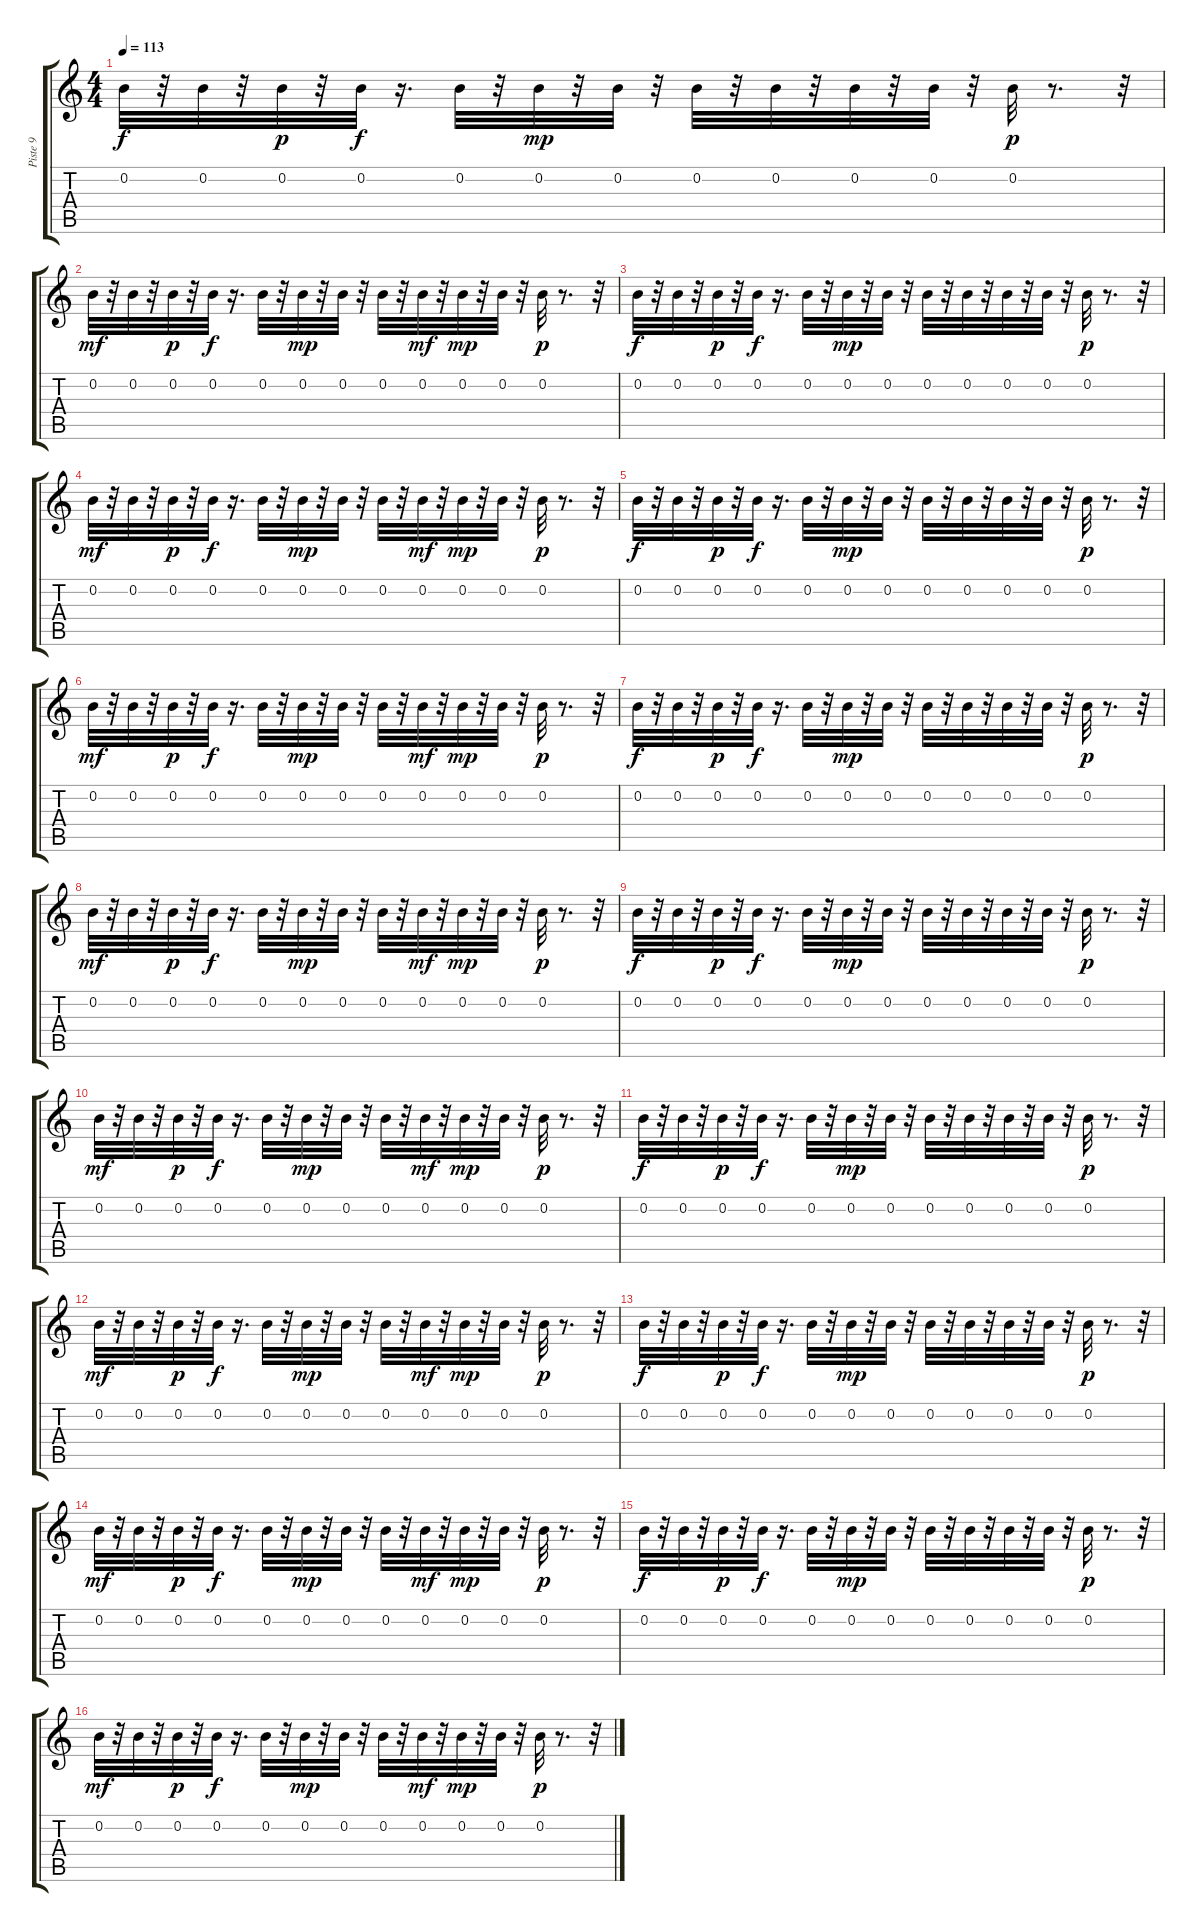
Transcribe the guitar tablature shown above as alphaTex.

\track ("Piste 9" "Piste 9") {instrument distortionguitar}
\staff {score tabs}
\tuning (E4 B3 G3 D3 A2 E2) {hide}
\ts (4 4)
\tempo 113
\clef g2
\ks c
0.2.32{dy f} r.32 0.2.32 r.32 0.2.32{dy p} r.32 0.2.32{dy f} r.16{d} 0.2.32 r.32 0.2.32{dy mp} r.32 0.2.32 r.32 0.2.32 r.32 0.2.32 r.32 0.2.32 r.32 0.2.32 r.32 0.2.32{dy p} r.8{d} r.32 |
0.2.32{dy mf} r.32 0.2.32 r.32 0.2.32{dy p} r.32 0.2.32{dy f} r.16{d} 0.2.32 r.32 0.2.32{dy mp} r.32 0.2.32 r.32 0.2.32 r.32 0.2.32{dy mf} r.32 0.2.32{dy mp} r.32 0.2.32 r.32 0.2.32{dy p} r.8{d} r.32 |
0.2.32{dy f} r.32 0.2.32 r.32 0.2.32{dy p} r.32 0.2.32{dy f} r.16{d} 0.2.32 r.32 0.2.32{dy mp} r.32 0.2.32 r.32 0.2.32 r.32 0.2.32 r.32 0.2.32 r.32 0.2.32 r.32 0.2.32{dy p} r.8{d} r.32 |
0.2.32{dy mf} r.32 0.2.32 r.32 0.2.32{dy p} r.32 0.2.32{dy f} r.16{d} 0.2.32 r.32 0.2.32{dy mp} r.32 0.2.32 r.32 0.2.32 r.32 0.2.32{dy mf} r.32 0.2.32{dy mp} r.32 0.2.32 r.32 0.2.32{dy p} r.8{d} r.32 |
0.2.32{dy f} r.32 0.2.32 r.32 0.2.32{dy p} r.32 0.2.32{dy f} r.16{d} 0.2.32 r.32 0.2.32{dy mp} r.32 0.2.32 r.32 0.2.32 r.32 0.2.32 r.32 0.2.32 r.32 0.2.32 r.32 0.2.32{dy p} r.8{d} r.32 |
0.2.32{dy mf} r.32 0.2.32 r.32 0.2.32{dy p} r.32 0.2.32{dy f} r.16{d} 0.2.32 r.32 0.2.32{dy mp} r.32 0.2.32 r.32 0.2.32 r.32 0.2.32{dy mf} r.32 0.2.32{dy mp} r.32 0.2.32 r.32 0.2.32{dy p} r.8{d} r.32 |
0.2.32{dy f} r.32 0.2.32 r.32 0.2.32{dy p} r.32 0.2.32{dy f} r.16{d} 0.2.32 r.32 0.2.32{dy mp} r.32 0.2.32 r.32 0.2.32 r.32 0.2.32 r.32 0.2.32 r.32 0.2.32 r.32 0.2.32{dy p} r.8{d} r.32 |
0.2.32{dy mf} r.32 0.2.32 r.32 0.2.32{dy p} r.32 0.2.32{dy f} r.16{d} 0.2.32 r.32 0.2.32{dy mp} r.32 0.2.32 r.32 0.2.32 r.32 0.2.32{dy mf} r.32 0.2.32{dy mp} r.32 0.2.32 r.32 0.2.32{dy p} r.8{d} r.32 |
0.2.32{dy f} r.32 0.2.32 r.32 0.2.32{dy p} r.32 0.2.32{dy f} r.16{d} 0.2.32 r.32 0.2.32{dy mp} r.32 0.2.32 r.32 0.2.32 r.32 0.2.32 r.32 0.2.32 r.32 0.2.32 r.32 0.2.32{dy p} r.8{d} r.32 |
0.2.32{dy mf} r.32 0.2.32 r.32 0.2.32{dy p} r.32 0.2.32{dy f} r.16{d} 0.2.32 r.32 0.2.32{dy mp} r.32 0.2.32 r.32 0.2.32 r.32 0.2.32{dy mf} r.32 0.2.32{dy mp} r.32 0.2.32 r.32 0.2.32{dy p} r.8{d} r.32 |
0.2.32{dy f} r.32 0.2.32 r.32 0.2.32{dy p} r.32 0.2.32{dy f} r.16{d} 0.2.32 r.32 0.2.32{dy mp} r.32 0.2.32 r.32 0.2.32 r.32 0.2.32 r.32 0.2.32 r.32 0.2.32 r.32 0.2.32{dy p} r.8{d} r.32 |
0.2.32{dy mf} r.32 0.2.32 r.32 0.2.32{dy p} r.32 0.2.32{dy f} r.16{d} 0.2.32 r.32 0.2.32{dy mp} r.32 0.2.32 r.32 0.2.32 r.32 0.2.32{dy mf} r.32 0.2.32{dy mp} r.32 0.2.32 r.32 0.2.32{dy p} r.8{d} r.32 |
0.2.32{dy f} r.32 0.2.32 r.32 0.2.32{dy p} r.32 0.2.32{dy f} r.16{d} 0.2.32 r.32 0.2.32{dy mp} r.32 0.2.32 r.32 0.2.32 r.32 0.2.32 r.32 0.2.32 r.32 0.2.32 r.32 0.2.32{dy p} r.8{d} r.32 |
0.2.32{dy mf} r.32 0.2.32 r.32 0.2.32{dy p} r.32 0.2.32{dy f} r.16{d} 0.2.32 r.32 0.2.32{dy mp} r.32 0.2.32 r.32 0.2.32 r.32 0.2.32{dy mf} r.32 0.2.32{dy mp} r.32 0.2.32 r.32 0.2.32{dy p} r.8{d} r.32 |
0.2.32{dy f} r.32 0.2.32 r.32 0.2.32{dy p} r.32 0.2.32{dy f} r.16{d} 0.2.32 r.32 0.2.32{dy mp} r.32 0.2.32 r.32 0.2.32 r.32 0.2.32 r.32 0.2.32 r.32 0.2.32 r.32 0.2.32{dy p} r.8{d} r.32 |
0.2.32{dy mf} r.32 0.2.32 r.32 0.2.32{dy p} r.32 0.2.32{dy f} r.16{d} 0.2.32 r.32 0.2.32{dy mp} r.32 0.2.32 r.32 0.2.32 r.32 0.2.32{dy mf} r.32 0.2.32{dy mp} r.32 0.2.32 r.32 0.2.32{dy p} r.8{d} r.32
